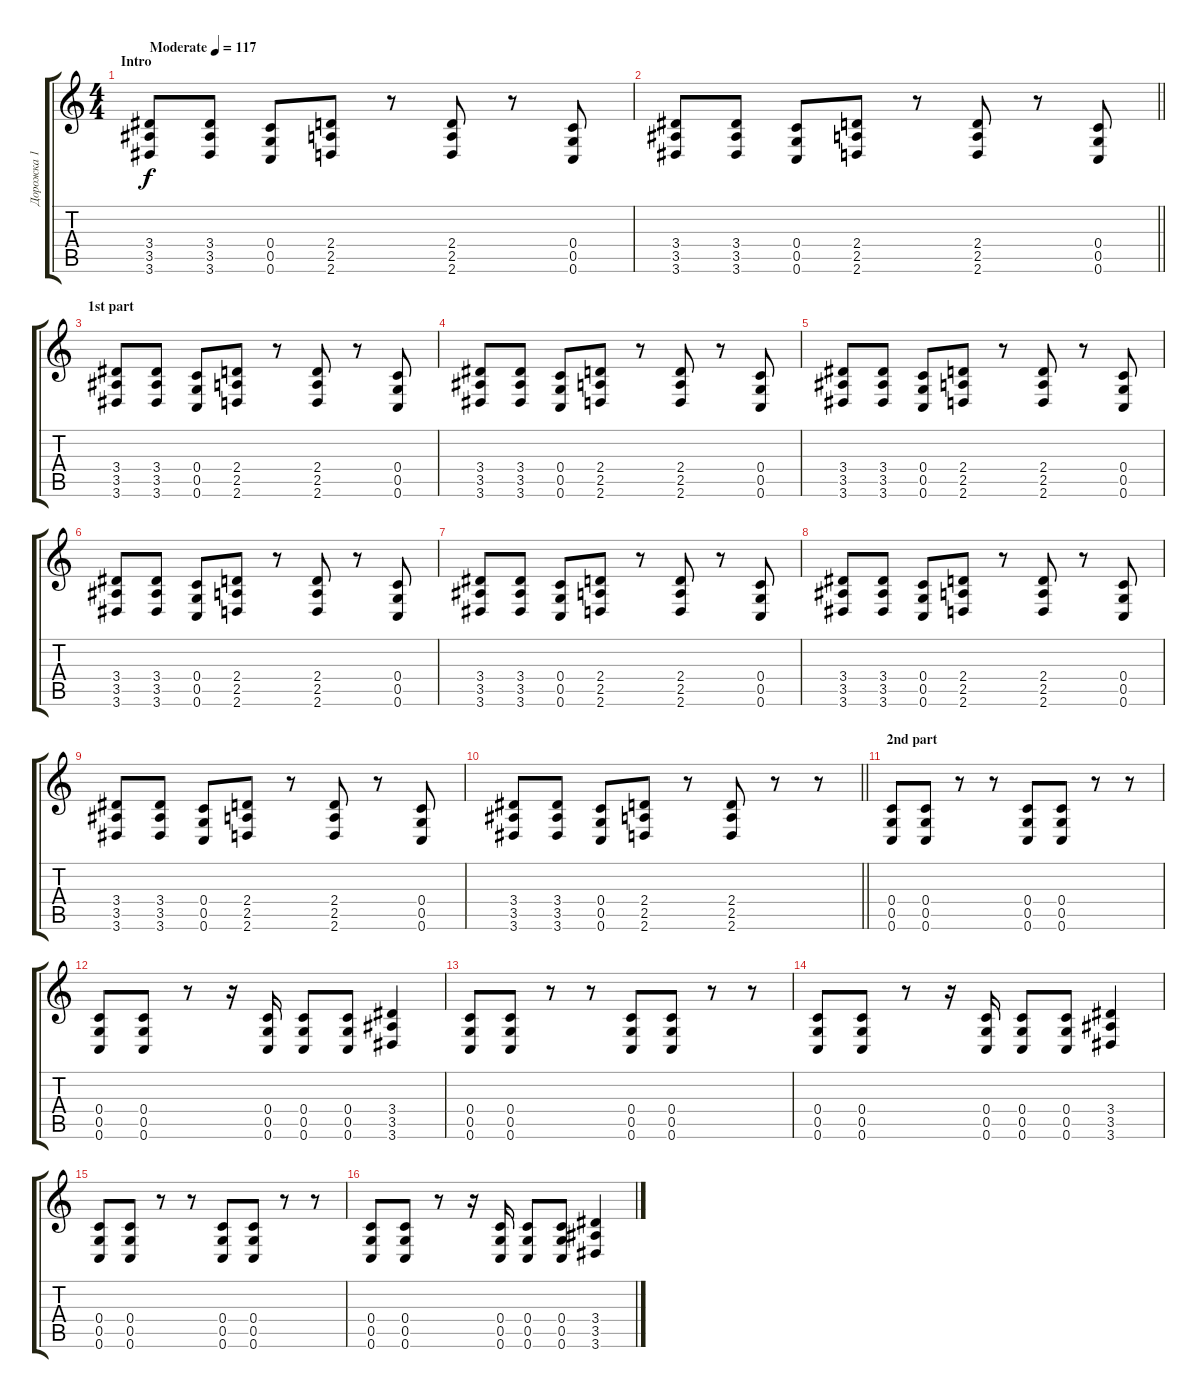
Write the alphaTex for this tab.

\track ("Дорожка 1" "Дорожка 1") {instrument distortionguitar}
\staff {score tabs}
\tuning (D4 A3 F3 C3 G2 C2) {hide}
\ts (4 4)
\section ("" "Intro")
\tempo (117 "Moderate")
\clef g2
\ks c
(3.4 3.5 3.6).8{dy f volume 13 instrument distortionguitar} (3.4 3.5 3.6).8 (0.4 0.5 0.6).8 (2.4 2.5 2.6).8 r.8 (2.4 2.5 2.6).8 r.8 (0.4 0.5 0.6).8 |
\barLineRight lightlight
(3.4 3.5 3.6).8 (3.4 3.5 3.6).8 (0.4 0.5 0.6).8 (2.4 2.5 2.6).8 r.8 (2.4 2.5 2.6).8 r.8 (0.4 0.5 0.6).8 |
\section ("" "1st part")
(3.4 3.5 3.6).8{volume 16} (3.4 3.5 3.6).8 (0.4 0.5 0.6).8 (2.4 2.5 2.6).8 r.8 (2.4 2.5 2.6).8 r.8 (0.4 0.5 0.6).8 |
(3.4 3.5 3.6).8 (3.4 3.5 3.6).8 (0.4 0.5 0.6).8 (2.4 2.5 2.6).8 r.8 (2.4 2.5 2.6).8 r.8 (0.4 0.5 0.6).8 |
(3.4 3.5 3.6).8 (3.4 3.5 3.6).8 (0.4 0.5 0.6).8 (2.4 2.5 2.6).8 r.8 (2.4 2.5 2.6).8 r.8 (0.4 0.5 0.6).8 |
(3.4 3.5 3.6).8 (3.4 3.5 3.6).8 (0.4 0.5 0.6).8 (2.4 2.5 2.6).8 r.8 (2.4 2.5 2.6).8 r.8 (0.4 0.5 0.6).8 |
(3.4 3.5 3.6).8 (3.4 3.5 3.6).8 (0.4 0.5 0.6).8 (2.4 2.5 2.6).8 r.8 (2.4 2.5 2.6).8 r.8 (0.4 0.5 0.6).8 |
(3.4 3.5 3.6).8 (3.4 3.5 3.6).8 (0.4 0.5 0.6).8 (2.4 2.5 2.6).8 r.8 (2.4 2.5 2.6).8 r.8 (0.4 0.5 0.6).8 |
(3.4 3.5 3.6).8 (3.4 3.5 3.6).8 (0.4 0.5 0.6).8 (2.4 2.5 2.6).8 r.8 (2.4 2.5 2.6).8 r.8 (0.4 0.5 0.6).8 |
\barLineRight lightlight
(3.4 3.5 3.6).8 (3.4 3.5 3.6).8 (0.4 0.5 0.6).8 (2.4 2.5 2.6).8 r.8 (2.4 2.5 2.6).8 r.8 r.8 |
\section ("" "2nd part")
(0.4 0.5 0.6).8 (0.4 0.5 0.6).8 r.8 r.8 (0.4 0.5 0.6).8 (0.4 0.5 0.6).8 r.8 r.8 |
(0.4 0.5 0.6).8 (0.4 0.5 0.6).8 r.8 r.16 (0.4 0.5 0.6).16 (0.4 0.5 0.6).8 (0.4 0.5 0.6).8 (3.4 3.5 3.6).4 |
(0.4 0.5 0.6).8 (0.4 0.5 0.6).8 r.8 r.8 (0.4 0.5 0.6).8 (0.4 0.5 0.6).8 r.8 r.8 |
(0.4 0.5 0.6).8 (0.4 0.5 0.6).8 r.8 r.16 (0.4 0.5 0.6).16 (0.4 0.5 0.6).8 (0.4 0.5 0.6).8 (3.4 3.5 3.6).4 |
(0.4 0.5 0.6).8 (0.4 0.5 0.6).8 r.8 r.8 (0.4 0.5 0.6).8 (0.4 0.5 0.6).8 r.8 r.8 |
(0.4 0.5 0.6).8 (0.4 0.5 0.6).8 r.8 r.16 (0.4 0.5 0.6).16 (0.4 0.5 0.6).8 (0.4 0.5 0.6).8 (3.4 3.5 3.6).4
